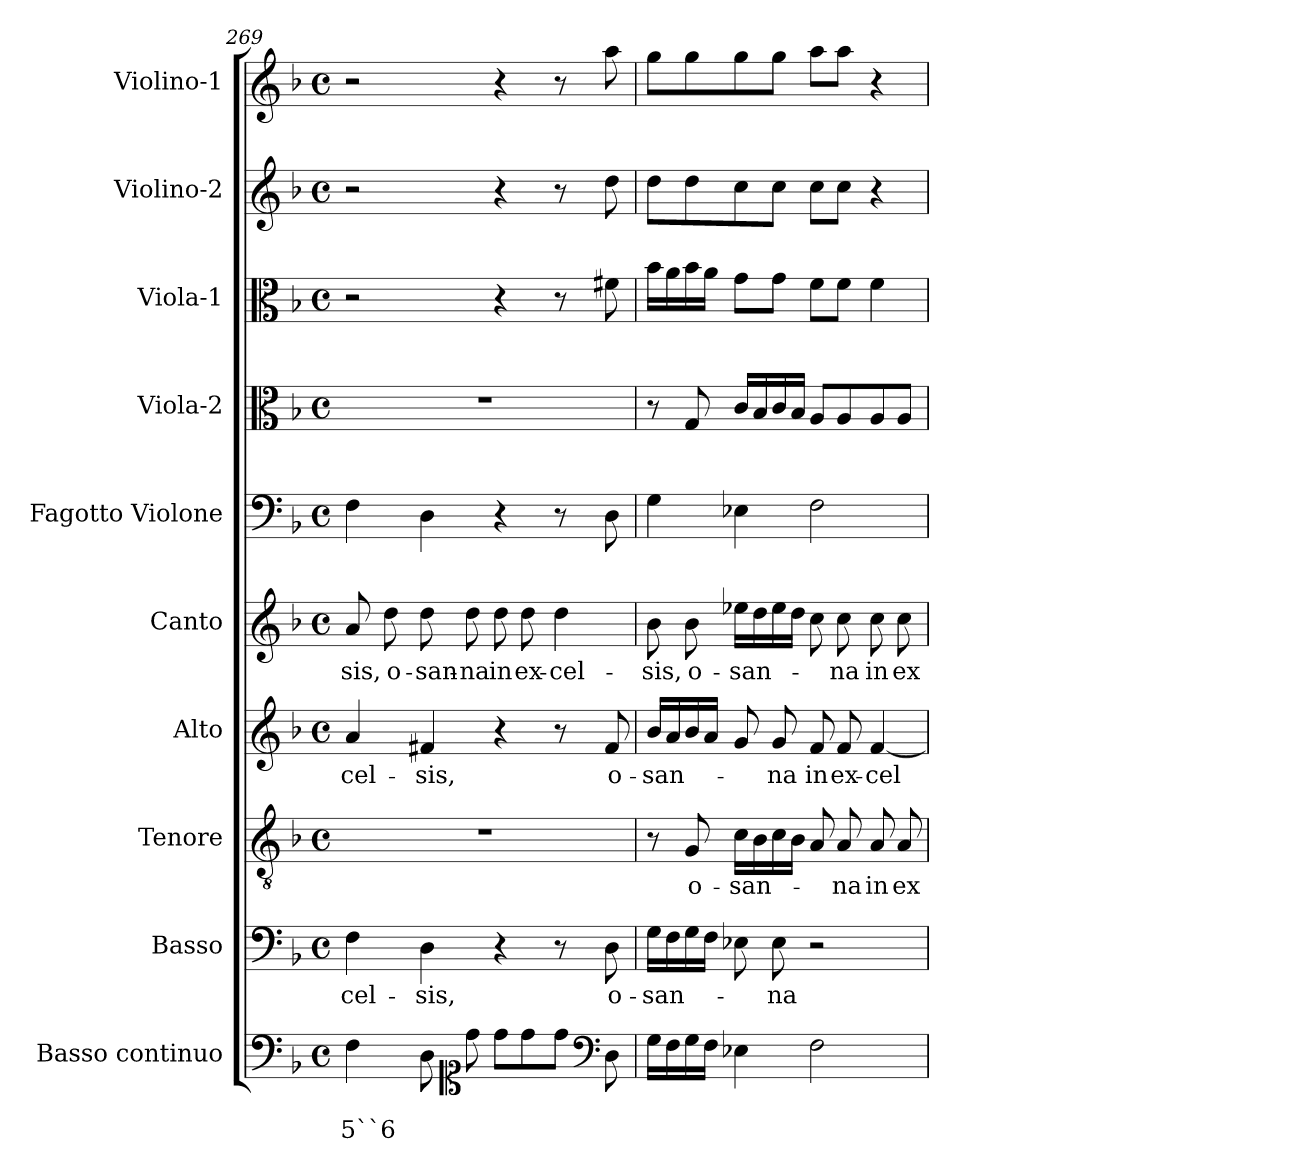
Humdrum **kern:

**kern	**text	**text	**kern	**text	**kern	**text	**kern	**text	**kern	**text	**kern	**kern	**kern	**kern	**kern
*part10	*part10	*part10	*part9	*part9	*part8	*part8	*part7	*part7	*part6	*part6	*part5	*part4	*part3	*part2	*part1
*staff10	*staff10	*staff10	*staff9	*staff9	*staff8	*staff8	*staff7	*staff7	*staff6	*staff6	*staff5	*staff4	*staff3	*staff2	*staff1
*I"Basso continuo	*	*	*I"Basso	*	*I"Tenore	*	*I"Alto	*	*I"Canto	*	*I"Fagotto Violone	*I"Viola-2	*I"Viola-1	*I"Violino-2	*I"Violino-1
*clefF4	*	*	*clefF4	*	*clefGv2	*	*clefG2	*	*clefG2	*	*clefF4	*clefC3	*clefC3	*clefG2	*clefG2
*k[b-]	*	*	*k[b-]	*	*k[b-]	*	*k[b-]	*	*k[b-]	*	*k[b-]	*k[b-]	*k[b-]	*k[b-]	*k[b-]
*F:	*	*	*F:	*	*F:	*	*F:	*	*F:	*	*F:	*F:	*F:	*F:	*F:
*M4/4	*	*	*M4/4	*	*M4/4	*	*M4/4	*	*M4/4	*	*M4/4	*M4/4	*M4/4	*M4/4	*M4/4
*met(c)	*	*	*met(c)	*	*met(c)	*	*met(c)	*	*met(c)	*	*met(c)	*met(c)	*met(c)	*met(c)	*met(c)
=269	=269	=269	=269	=269	=269	=269	=269	=269	=269	=269	=269	=269	=269	=269	=269
!	!	!LO:LY:b	!	!	!	!	!	!	!	!	!	!	!	!	!
!	!	!	!	!LO:LY:b	!	!	!	!	!	!	!	!	!	!	!
!	!	!	!	!	!	!	!	!LO:LY:b	!	!	!	!	!	!	!
!	!	!	!	!	!	!	!	!	!	!LO:LY:b	!	!	!	!	!
4F\	.	5``6	4F\	-cel-	1r	.	4a/	-cel-	8a/	-sis,	4F\	1r	2r	2r	2r
!	!	!	!	!	!	!	!	!	!	!LO:LY:b	!	!	!	!	!
.	.	.	.	.	.	.	.	.	8dd\	o-	.	.	.	.	.
!	!	!	!	!LO:LY:b	!	!	!	!	!	!	!	!	!	!	!
!	!	!	!	!	!	!	!	!LO:LY:b	!	!	!	!	!	!	!
!	!	!	!	!	!	!	!	!	!	!LO:LY:b	!	!	!	!	!
8D\	.	.	4D\	-sis,	.	.	4f#X/	-sis,	8dd\	-san-	4D\	.	.	.	.
*clefC1	*	*	*	*	*	*	*	*	*	*	*	*	*	*	*
!	!	!	!	!	!	!	!	!	!	!LO:LY:b	!	!	!	!	!
8dd\	.	.	.	.	.	.	.	.	8dd\	-na	.	.	.	.	.
!	!	!	!	!	!	!	!	!	!	!LO:LY:b	!	!	!	!	!
8dd\L	.	.	4r	.	.	.	4r	.	8dd\	in	4r	.	4r	4r	4r
!	!	!	!	!	!	!	!	!	!	!LO:LY:b	!	!	!	!	!
8dd\	.	.	.	.	.	.	.	.	8dd\	ex-	.	.	.	.	.
!	!	!	!	!	!	!	!	!	!	!LO:LY:b	!	!	!	!	!
8dd\J	.	.	8r	.	.	.	8r	.	4dd\	-cel-	8r	.	8r	8r	8r
*clefF4	*	*	*	*	*	*	*	*	*	*	*	*	*	*	*
!	!	!	!	!LO:LY:b	!	!	!	!	!	!	!	!	!	!	!
!	!	!	!	!	!	!	!	!LO:LY:b	!	!	!	!	!	!	!
8D\	.	.	8D\	o-	.	.	8f#/	o-	.	.	8D\	.	8f#X\	8dd\	8aa\
!!LO:PB:g=z
=270	=270	=270	=270	=270	=270	=270	=270	=270	=270	=270	=270	=270	=270	=270	=270
!	!	!	!	!LO:LY:b	!	!	!	!	!	!	!	!	!	!	!
!	!	!	!	!	!	!	!	!LO:LY:b	!	!	!	!	!	!	!
!	!	!	!	!	!	!	!	!	!	!LO:LY:b	!	!	!	!	!
16G\LL	.	.	16G\LL	-san-	8r	.	16b-/LL	-san-	8b-\	-sis,	4G\	8r	16b-\LL	8dd\L	8gg\L
16F\	.	.	16F\	.	.	.	16a/	.	.	.	.	.	16a\	.	.
!	!	!	!	!	!	!LO:LY:b	!	!	!	!	!	!	!	!	!
!	!	!	!	!	!	!	!	!	!	!LO:LY:b	!	!	!	!	!
16G\	.	.	16G\	.	8G/	o-	16b-/	.	8b-\	o-	.	8G/	16b-\	8dd\	8gg\
16F\JJ	.	.	16F\JJ	.	.	.	16a/JJ	.	.	.	.	.	16a\JJ	.	.
!	!	!	!	!	!	!LO:LY:b	!	!	!	!	!	!	!	!	!
!	!	!	!	!	!	!	!	!	!	!LO:LY:b	!	!	!	!	!
4E-X\	.	.	8E-X\	.	16c\LL	-san-	8g/	.	16ee-X\LL	-san-	4E-X\	16c/LL	8g\L	8cc\	8gg\
.	.	.	.	.	16B-\	.	.	.	16dd\	.	.	16B-/	.	.	.
!	!	!	!	!LO:LY:b	!	!	!	!	!	!	!	!	!	!	!
!	!	!	!	!	!	!	!	!LO:LY:b	!	!	!	!	!	!	!
.	.	.	8E-\	-na	16c\	.	8g/	-na	16ee-\	.	.	16c/	8g\J	8cc\J	8gg\J
.	.	.	.	.	16B-\JJ	.	.	.	16dd\JJ	.	.	16B-/JJ	.	.	.
!	!	!	!	!	!	!	!	!LO:LY:b	!	!	!	!	!	!	!
2F\	.	.	2r	.	8A/	.	8f/	in	8cc\	.	2F\	8A/L	8f\L	8cc\L	8aa\L
!	!	!	!	!	!	!LO:LY:b	!	!	!	!	!	!	!	!	!
!	!	!	!	!	!	!	!	!LO:LY:b	!	!	!	!	!	!	!
!	!	!	!	!	!	!	!	!	!	!LO:LY:b	!	!	!	!	!
.	.	.	.	.	8A/	-na	8f/	ex-	8cc\	-na	.	8A/	8f\J	8cc\J	8aa\J
!	!	!	!	!	!	!LO:LY:b	!	!	!	!	!	!	!	!	!
!	!	!	!	!	!	!	!	!LO:LY:b	!	!	!	!	!	!	!
!	!	!	!	!	!	!	!	!	!	!LO:LY:b	!	!	!	!	!
.	.	.	.	.	8A/	in	[4f/	-cel-	8cc\	in	.	8A/	4f\	4r	4r
!	!	!	!	!	!	!LO:LY:b	!	!	!	!	!	!	!	!	!
!	!	!	!	!	!	!	!	!	!	!LO:LY:b	!	!	!	!	!
.	.	.	.	.	8A/	ex-	.	.	8cc\	ex-	.	8A/J	.	.	.
=	=	=	=	=	=	=	=	=	=	=	=	=	=	=	=
*-	*-	*-	*-	*-	*-	*-	*-	*-	*-	*-	*-	*-	*-	*-	*-
